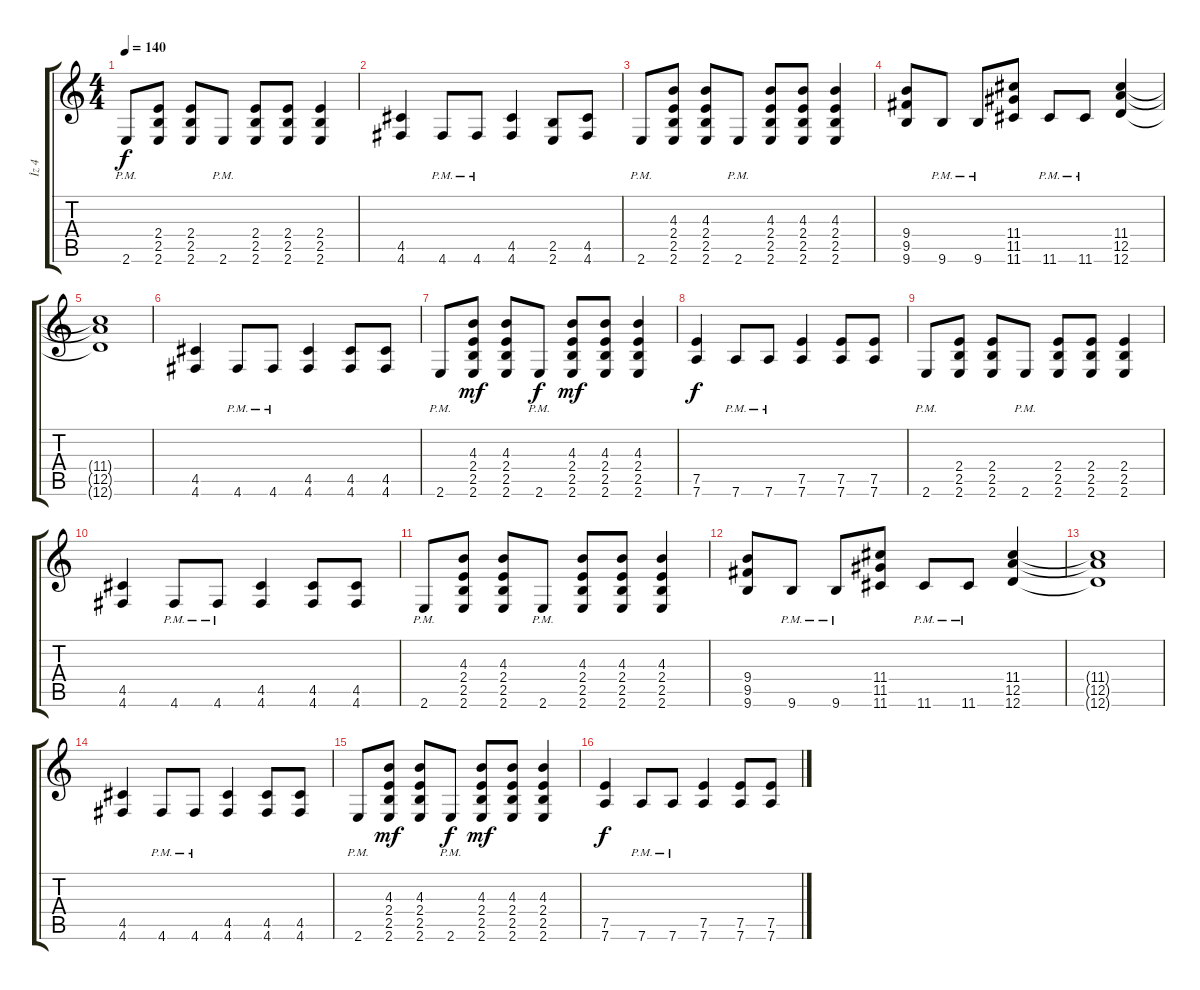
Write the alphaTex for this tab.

\track ("İz 4" "İz 4") {instrument overdrivenguitar}
\staff {score tabs}
\tuning (E4 B3 G3 D3 A2 D2) {hide}
\ts (4 4)
\tempo 140
\clef g2
\ks c
2.6{pm}.8{dy f} (2.4 2.5 2.6).8 (2.4 2.5 2.6).8 2.6{pm}.8 (2.4 2.5 2.6).8 (2.4 2.5 2.6).8 (2.4 2.5 2.6).4 |
(4.5 4.6).4 4.6{pm}.8 4.6{pm}.8 (4.5 4.6).4 (2.5 2.6).8 (4.5 4.6).8 |
2.6{pm}.8 (4.3 2.4 2.5 2.6).8 (4.3 2.4 2.5 2.6).8 2.6{pm}.8 (4.3 2.4 2.5 2.6).8 (4.3 2.4 2.5 2.6).8 (4.3 2.4 2.5 2.6).4 |
(9.4 9.5 9.6).8 9.6{pm}.8 9.6{pm}.8 (11.4 11.5 11.6).8 11.6{pm}.8 11.6{pm}.8 (11.4 12.5 12.6).4 |
(11.4{t} 12.5{t} 12.6{t}).1 |
(4.5 4.6).4 4.6{pm}.8 4.6{pm}.8 (4.5 4.6).4 (4.5 4.6).8 (4.5 4.6).8 |
2.6{pm}.8 (4.3 2.4 2.5 2.6).8{dy mf} (4.3 2.4 2.5 2.6).8 2.6{pm}.8{dy f} (4.3 2.4 2.5 2.6).8{dy mf} (4.3 2.4 2.5 2.6).8 (4.3 2.4 2.5 2.6).4 |
(7.5 7.6).4{dy f} 7.6{pm}.8 7.6{pm}.8 (7.5 7.6).4 (7.5 7.6).8 (7.5 7.6).8 |
2.6{pm}.8 (2.4 2.5 2.6).8 (2.4 2.5 2.6).8 2.6{pm}.8 (2.4 2.5 2.6).8 (2.4 2.5 2.6).8 (2.4 2.5 2.6).4 |
(4.5 4.6).4 4.6{pm}.8 4.6{pm}.8 (4.5 4.6).4 (4.5 4.6).8 (4.5 4.6).8 |
2.6{pm}.8 (4.3 2.4 2.5 2.6).8 (4.3 2.4 2.5 2.6).8 2.6{pm}.8 (4.3 2.4 2.5 2.6).8 (4.3 2.4 2.5 2.6).8 (4.3 2.4 2.5 2.6).4 |
(9.4 9.5 9.6).8 9.6{pm}.8 9.6{pm}.8 (11.4 11.5 11.6).8 11.6{pm}.8 11.6{pm}.8 (11.4 12.5 12.6).4 |
(11.4{t} 12.5{t} 12.6{t}).1 |
(4.5 4.6).4 4.6{pm}.8 4.6{pm}.8 (4.5 4.6).4 (4.5 4.6).8 (4.5 4.6).8 |
2.6{pm}.8 (4.3 2.4 2.5 2.6).8{dy mf} (4.3 2.4 2.5 2.6).8 2.6{pm}.8{dy f} (4.3 2.4 2.5 2.6).8{dy mf} (4.3 2.4 2.5 2.6).8 (4.3 2.4 2.5 2.6).4 |
(7.5 7.6).4{dy f} 7.6{pm}.8 7.6{pm}.8 (7.5 7.6).4 (7.5 7.6).8 (7.5 7.6).8
